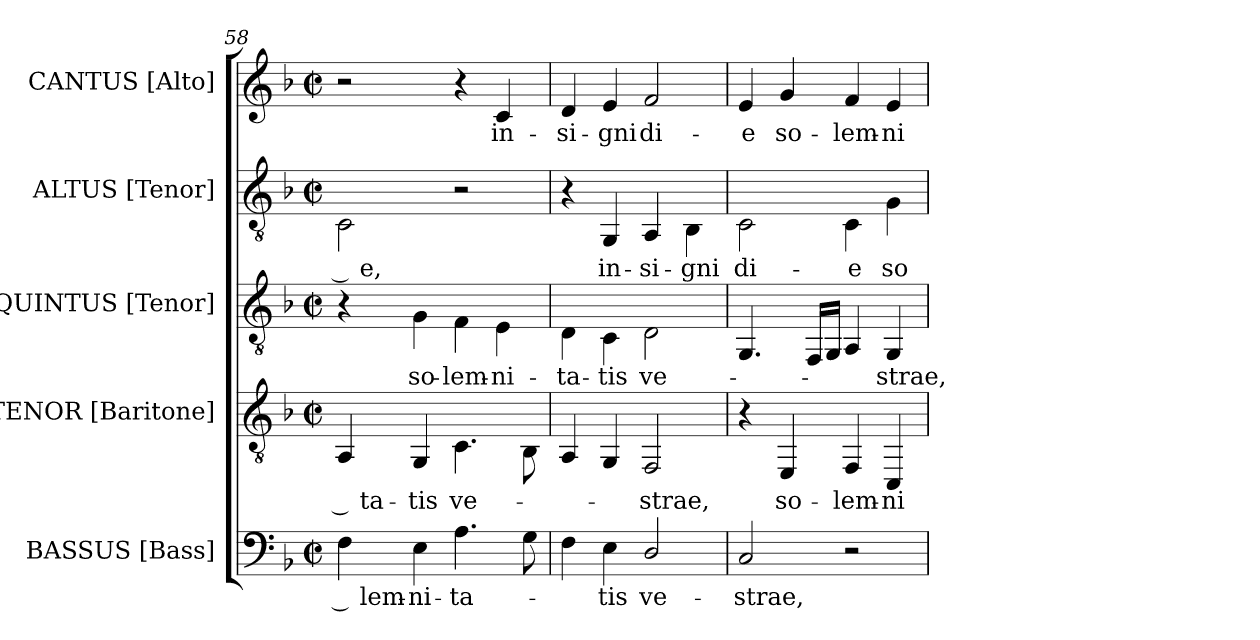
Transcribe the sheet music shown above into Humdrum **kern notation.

**kern	**text	**kern	**text	**kern	**text	**kern	**text	**kern	**text
*part5	*part5	*part4	*part4	*part3	*part3	*part2	*part2	*part1	*part1
*staff5	*staff5	*staff4	*staff4	*staff3	*staff3	*staff2	*staff2	*staff1	*staff1
*I"BASSUS [Bass]	*	*I"TENOR [Baritone]	*	*I"QUINTUS [Tenor]	*	*I"ALTUS [Tenor]	*	*I"CANTUS [Alto]	*
*I'B.	*	*I'Bar.	*	*I'T.	*	*I'T.	*	*I'A.	*
!!LO:PB:g=z
*clefF4	*	*clefGv2	*	*clefGv2	*	*clefGv2	*	*clefG2	*
*k[b-]	*	*k[b-]	*	*k[b-]	*	*k[b-]	*	*k[b-]	*
*F:	*	*F:	*	*F:	*	*F:	*	*F:	*
*M2/2	*	*M2/2	*	*M2/2	*	*M2/2	*	*M2/2	*
*met(c|)	*	*met(c|)	*	*met(c|)	*	*met(c|)	*	*met(c|)	*
=58	=58	=58	=58	=58	=58	=58	=58	=58	=58
!	!LO:LY:b:color=#000000	!	!	!	!	!	!	!	!
!	!	!	!LO:LY:b:color=#000000	!	!	!	!	!	!
!	!	!	!	!	!	!	!LO:LY:b:color=#000000	!	!
4Fi\	-­ lem-	4AAi/	-­ ta-	4r	.	2Ci\	-­ e,	2r	.
!	!LO:LY:b:color=#000000	!	!	!	!	!	!	!	!
!	!	!	!LO:LY:b:color=#000000	!	!	!	!	!	!
!	!	!	!	!	!LO:LY:b:color=#000000	!	!	!	!
4Ei\	-ni-	4GGi/	-tis	4Gi\	so-	.	.	.	.
!	!LO:LY:b:color=#000000	!	!	!	!	!	!	!	!
!	!	!	!LO:LY:b:color=#000000	!	!	!	!	!	!
!	!	!	!	!	!LO:LY:b:color=#000000	!	!	!	!
4.Ai\	-ta-	4.Ci\	ve-	4Fi\	-lem-	2r	.	4r	.
!	!	!	!	!	!LO:LY:b:color=#000000	!	!	!	!
!	!	!	!	!	!	!	!	!	!LO:LY:b:color=#000000
.	.	.	.	4Ei\	-ni-	.	.	4ci/	in-
8Gi\	.	8BB-i\	.	.	.	.	.	.	.
=59	=59	=59	=59	=59	=59	=59	=59	=59	=59
!	!	!	!	!	!LO:LY:b:color=#000000	!	!	!	!
!	!	!	!	!	!	!	!	!	!LO:LY:b:color=#000000
4Fi\	.	4AAi/	.	4Di\	-ta-	4r	.	4di/	-si-
!	!LO:LY:b:color=#000000	!	!	!	!	!	!	!	!
!	!	!	!	!	!LO:LY:b:color=#000000	!	!	!	!
!	!	!	!	!	!	!	!LO:LY:b:color=#000000	!	!
!	!	!	!	!	!	!	!	!	!LO:LY:b:color=#000000
4Ei\	-tis	4GGi/	.	4Ci\	-tis	4GGi/	in-	4ei/	-gni
!	!LO:LY:b:color=#000000	!	!	!	!	!	!	!	!
!	!	!	!LO:LY:b:color=#000000	!	!	!	!	!	!
!	!	!	!	!	!LO:LY:b:color=#000000	!	!	!	!
!	!	!	!	!	!	!	!LO:LY:b:color=#000000	!	!
!	!	!	!	!	!	!	!	!	!LO:LY:b:color=#000000
2Di/	ve-	2FFi/	-strae,	2Di\	ve-	4AAi/	-si-	2fi/	di-
!	!	!	!	!	!	!	!LO:LY:b:color=#000000	!	!
.	.	.	.	.	.	4BB-i\	-gni	.	.
=60	=60	=60	=60	=60	=60	=60	=60	=60	=60
!	!LO:LY:b:color=#000000	!	!	!	!	!	!	!	!
!	!	!	!	!	!	!	!LO:LY:b:color=#000000	!	!
!	!	!	!	!	!	!	!	!	!LO:LY:b:color=#000000
2Ci/	-strae,	4r	.	4.GGi/	.	2Ci\	di-	4ei/	-e
!	!	!	!LO:LY:b:color=#000000	!	!	!	!	!	!
!	!	!	!	!	!	!	!	!	!LO:LY:b:color=#000000
.	.	4EEi/	so-	.	.	.	.	4gi/	so-
.	.	.	.	16FFi/LL	.	.	.	.	.
.	.	.	.	16GGi/JJ	.	.	.	.	.
!	!	!	!LO:LY:b:color=#000000	!	!	!	!	!	!
!	!	!	!	!	!	!	!LO:LY:b:color=#000000	!	!
!	!	!	!	!	!	!	!	!	!LO:LY:b:color=#000000
2r	.	4FFi/	-lem-	4AAi/	.	4Ci\	-e	4fi/	-lem-
!	!	!	!LO:LY:b:color=#000000	!	!	!	!	!	!
!	!	!	!	!	!LO:LY:b:color=#000000	!	!	!	!
!	!	!	!	!	!	!	!LO:LY:b:color=#000000	!	!
!	!	!	!	!	!	!	!	!	!LO:LY:b:color=#000000
.	.	4CCi/	-ni-	4GGi/	-strae,	4Gi\	so-	4ei/	-ni-
=	=	=	=	=	=	=	=	=	=
*-	*-	*-	*-	*-	*-	*-	*-	*-	*-
